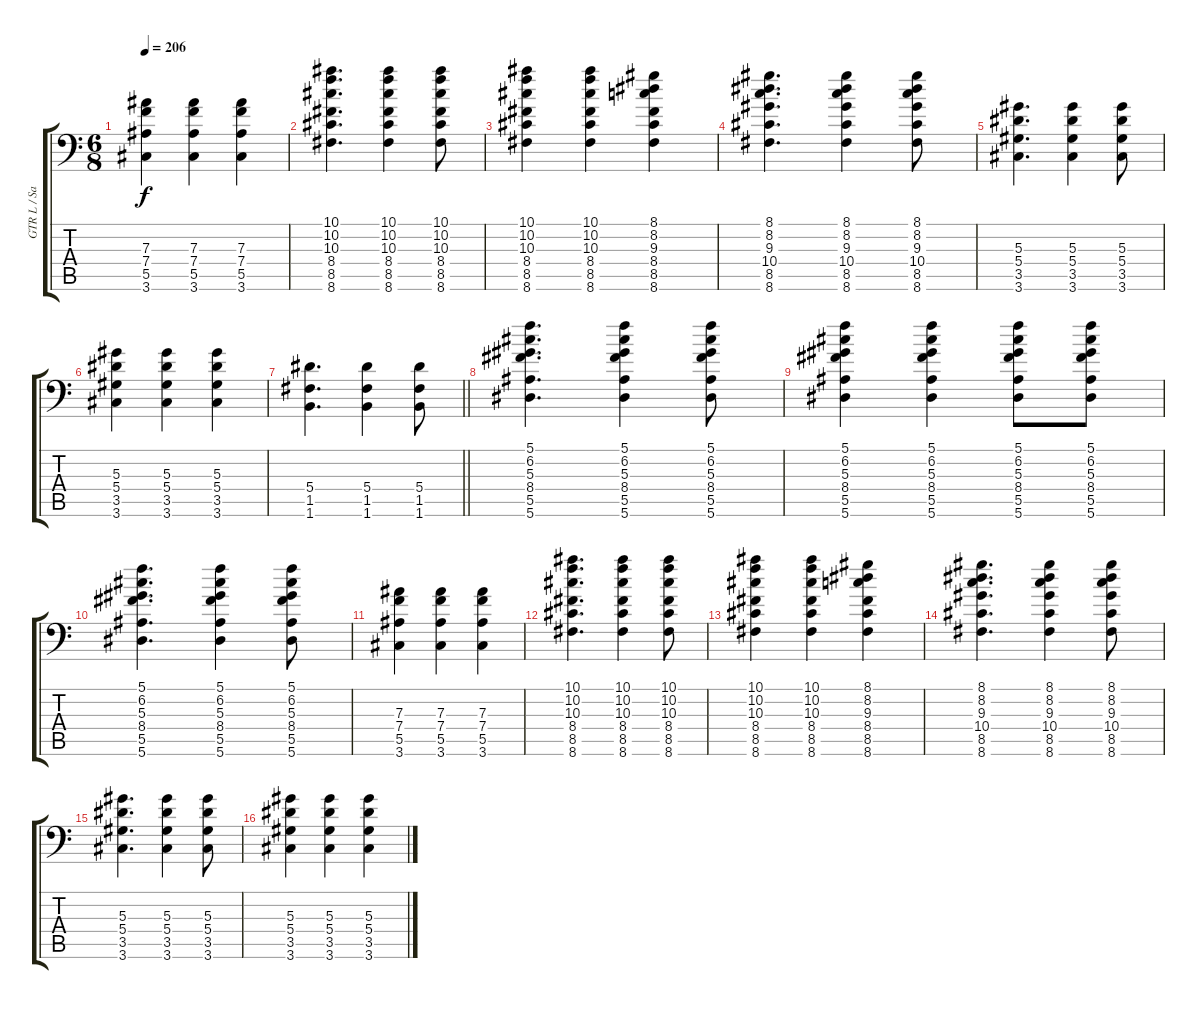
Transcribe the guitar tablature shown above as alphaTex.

\track ("GTR L / Sanch" "GTR L / Sa") {instrument distortionguitar}
\staff {score tabs}
\tuning (C4 G3 Eb3 Bb2 F2 Bb1) {hide}
\ts (6 8)
\tempo 206
\clef f4
\ks c
(7.3 7.4 5.5 3.6).4{dy f} (7.3 7.4 5.5 3.6).4 (7.3 7.4 5.5 3.6).4 |
(10.1 10.2 10.3 8.4 8.5 8.6).4{d} (10.1 10.2 10.3 8.4 8.5 8.6).4 (10.1 10.2 10.3 8.4 8.5 8.6).8 |
(10.1 10.2 10.3 8.4 8.5 8.6).4 (10.1 10.2 10.3 8.4 8.5 8.6).4 (8.1 8.2 9.3 8.4 8.5 8.6).4 |
(8.1 8.2 9.3 10.4 8.5 8.6).4{d} (8.1 8.2 9.3 10.4 8.5 8.6).4 (8.1 8.2 9.3 10.4 8.5 8.6).8 |
(5.3 5.4 3.5 3.6).4{d} (5.3 5.4 3.5 3.6).4 (5.3 5.4 3.5 3.6).8 |
(5.3 5.4 3.5 3.6).4 (5.3 5.4 3.5 3.6).4 (5.3 5.4 3.5 3.6).4 |
\barLineRight lightlight
(5.4 1.5 1.6).4{d} (5.4 1.5 1.6).4 (5.4 1.5 1.6).8 |
(5.1 6.2 5.3 8.4 5.5 5.6).4{d} (5.1 6.2 5.3 8.4 5.5 5.6).4 (5.1 6.2 5.3 8.4 5.5 5.6).8 |
(5.1 6.2 5.3 8.4 5.5 5.6).4 (5.1 6.2 5.3 8.4 5.5 5.6).4 (5.1 6.2 5.3 8.4 5.5 5.6).8 (5.1 6.2 5.3 8.4 5.5 5.6).8 |
(5.1 6.2 5.3 8.4 5.5 5.6).4{d} (5.1 6.2 5.3 8.4 5.5 5.6).4 (5.1 6.2 5.3 8.4 5.5 5.6).8 |
(7.3 7.4 5.5 3.6).4 (7.3 7.4 5.5 3.6).4 (7.3 7.4 5.5 3.6).4 |
(10.1 10.2 10.3 8.4 8.5 8.6).4{d} (10.1 10.2 10.3 8.4 8.5 8.6).4 (10.1 10.2 10.3 8.4 8.5 8.6).8 |
(10.1 10.2 10.3 8.4 8.5 8.6).4 (10.1 10.2 10.3 8.4 8.5 8.6).4 (8.1 8.2 9.3 8.4 8.5 8.6).4 |
(8.1 8.2 9.3 10.4 8.5 8.6).4{d} (8.1 8.2 9.3 10.4 8.5 8.6).4 (8.1 8.2 9.3 10.4 8.5 8.6).8 |
(5.3 5.4 3.5 3.6).4{d} (5.3 5.4 3.5 3.6).4 (5.3 5.4 3.5 3.6).8 |
(5.3 5.4 3.5 3.6).4 (5.3 5.4 3.5 3.6).4 (5.3 5.4 3.5 3.6).4
